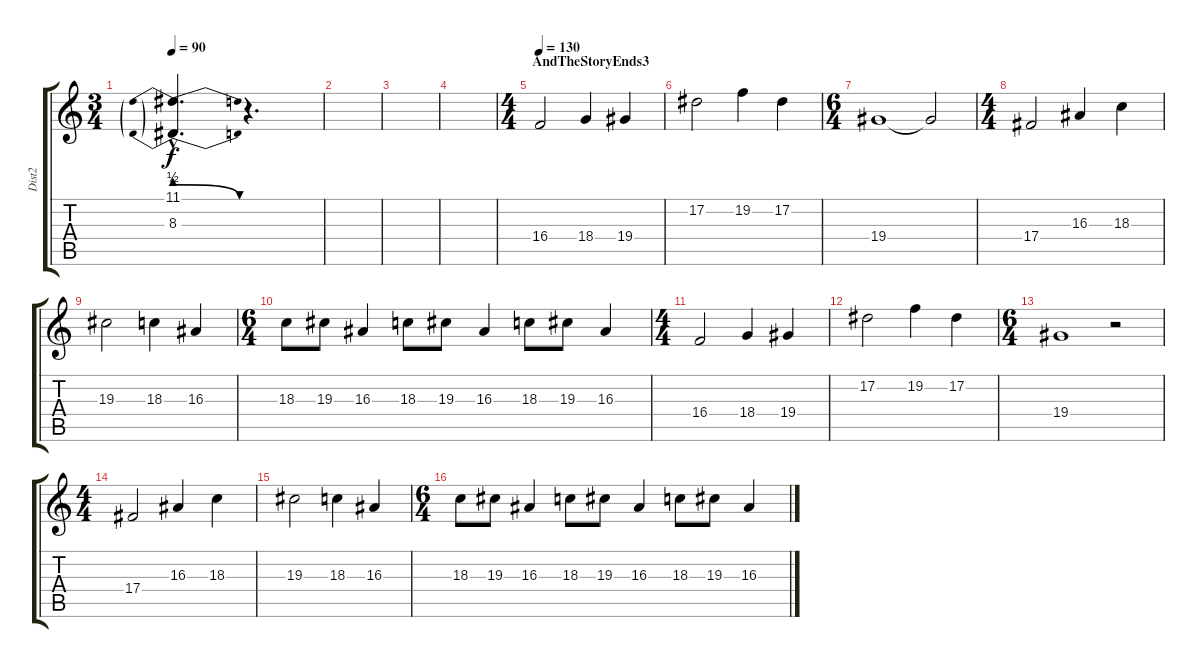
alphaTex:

\track ("Dist2" "Dist2") {instrument synthstrings1}
\staff {score tabs}
\tuning (Eb4 Bb3 Gb3 Db3 Ab2 Eb2) {hide}
\ts (3 4)
\tempo 90
\clef g2
\ks c
(11.1{be (prebendrelease 0 2 60 0) hac} 8.3{be (prebendrelease 0 2 60 0) hac}).4{d dy f} r.4{d} |
|
|
|
\ts (4 4)
\section ("" "AndTheStoryEnds3")
\tempo 130
16.4.2{volume 13 instrument pad4choir} 18.4.4 19.4.4 |
17.2.2 19.2.4 17.2.4 |
\ts (6 4)
19.4.1 19.4{t}.2 |
\ts (4 4)
17.4.2 16.3.4 18.3.4 |
19.3.2 18.3.4 16.3.4 |
\ts (6 4)
18.3.8 19.3.8 16.3.4 18.3.8 19.3.8 16.3.4 18.3.8 19.3.8 16.3.4 |
\ts (4 4)
16.4.2 18.4.4 19.4.4 |
17.2.2 19.2.4 17.2.4 |
\ts (6 4)
19.4.1 r.2 |
\ts (4 4)
17.4.2 16.3.4 18.3.4 |
19.3.2 18.3.4 16.3.4 |
\ts (6 4)
18.3.8 19.3.8 16.3.4 18.3.8 19.3.8 16.3.4 18.3.8 19.3.8 16.3.4
